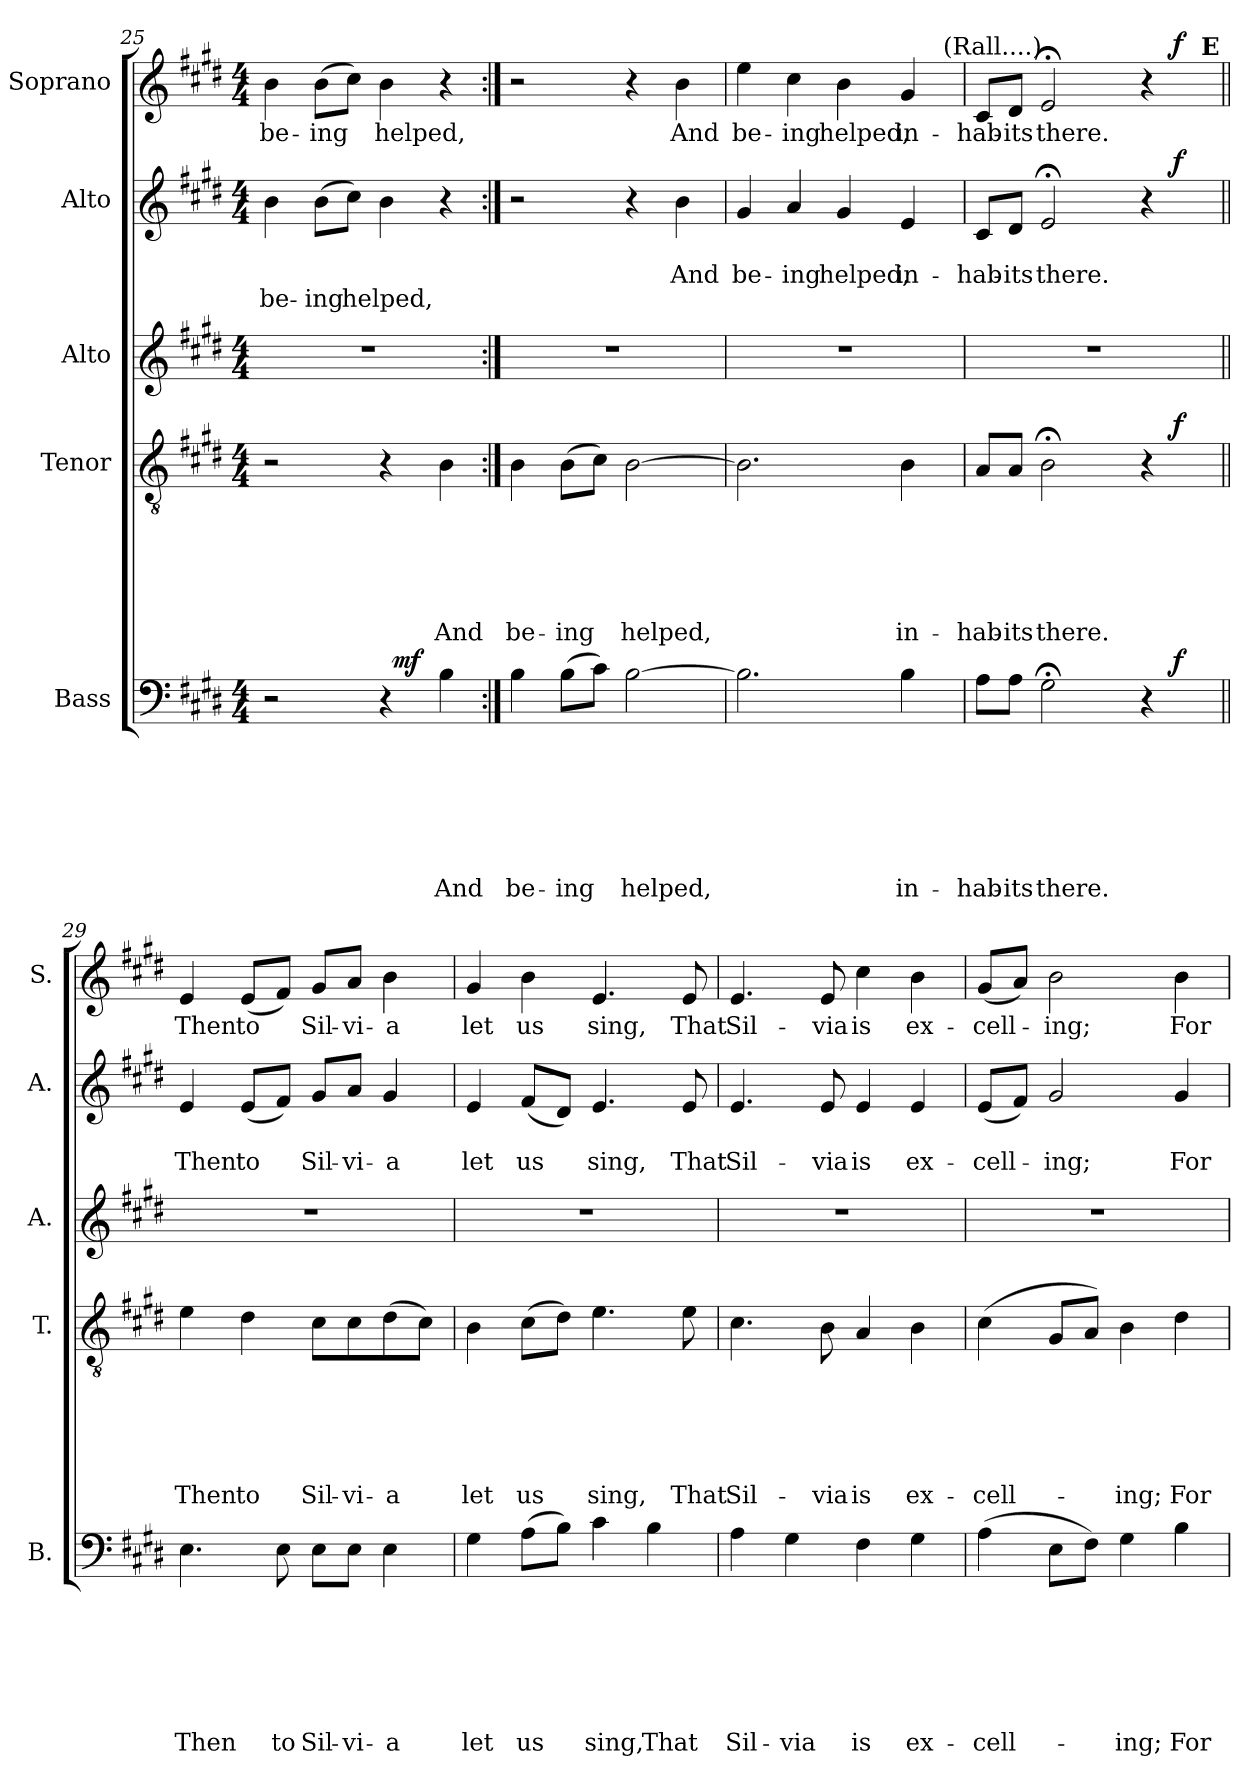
**kern	**text	**text	**text	**text	**text	**text	**text	**dynam	**kern	**text	**text	**text	**text	**text	**text	**dynam	**kern	**kern	**text	**text	**text	**dynam	**kern	**text	**dynam
*part5	*part5	*part5	*part5	*part5	*part5	*part5	*part5	*part5	*part4	*part4	*part4	*part4	*part4	*part4	*part4	*part4	*part3	*part2	*part2	*part2	*part2	*part2	*part1	*part1	*part1
*staff5	*staff5	*staff5	*staff5	*staff5	*staff5	*staff5	*staff5	*staff5	*staff4	*staff4	*staff4	*staff4	*staff4	*staff4	*staff4	*staff4	*staff3	*staff2	*staff2	*staff2	*staff2	*staff2	*staff1	*staff1	*staff1
*I"Bass	*	*	*	*	*	*	*	*	*I"Tenor	*	*	*	*	*	*	*	*I"Alto	*I"Alto	*	*	*	*	*I"Soprano	*	*
*I'B.	*	*	*	*	*	*	*	*	*I'T.	*	*	*	*	*	*	*	*I'A.	*I'A.	*	*	*	*	*I'S.	*	*
*clefF4	*	*	*	*	*	*	*	*	*clefGv2	*	*	*	*	*	*	*	*clefG2	*clefG2	*	*	*	*	*clefG2	*	*
*k[f#c#g#d#]	*	*	*	*	*	*	*	*	*k[f#c#g#d#]	*	*	*	*	*	*	*	*k[f#c#g#d#]	*k[f#c#g#d#]	*	*	*	*	*k[f#c#g#d#]	*	*
*E:	*	*	*	*	*	*	*	*	*E:	*	*	*	*	*	*	*	*E:	*E:	*	*	*	*	*E:	*	*
*M4/4	*	*	*	*	*	*	*	*	*M4/4	*	*	*	*	*	*	*	*M4/4	*M4/4	*	*	*	*	*M4/4	*	*
=25	=25	=25	=25	=25	=25	=25	=25	=25	=25	=25	=25	=25	=25	=25	=25	=25	=25	=25	=25	=25	=25	=25	=25	=25	=25
!	!	!	!	!	!	!	!	!	!	!	!	!	!	!	!	!	!	!	!	!	!LO:LY:b	!	!	!LO:LY:b	!
*^	*	*	*	*	*	*	*	*	*	*	*	*	*	*	*	*	*	*	*	*	*	*	*	*	*
2r	2ryy	.	.	.	.	.	.	.	.	2r	.	.	.	.	.	.	.	1r	4b\	.	.	be-	.	4b\	be-	.
!	!	!	!	!	!	!	!	!	!	!	!	!	!	!	!	!	!	!	!	!	!	!LO:LY:b	!	!	!LO:LY:b	!
.	.	.	.	.	.	.	.	.	.	.	.	.	.	.	.	.	.	.	(>8b\L	.	.	-ing	.	(>8b\L	-ing	.
!	!	!	!	!	!	!	!	!	!	!	!	!	!	!	!	!	!	!	!	!	!	!LO:LY:b	!	!	!	!
.	.	.	.	.	.	.	.	.	.	.	.	.	.	.	.	.	.	.	8cc#\J)	.	.	helped,	.	8cc#\J)	.	.
!	!	!	!	!	!	!	!	!	!	!	!	!	!	!	!	!	!	!	!	!	!	!	!	!	!LO:LY:b	!
4r	32ryy	.	.	.	.	.	.	.	.	4r	.	.	.	.	.	.	.	.	4b\	.	.	.	.	4b\	helped,	.
!	!	!	!	!	!	!	!	!	!LO:DY:b	!	!	!	!	!	!	!	!	!	!	!	!	!	!	!	!	!
.	4...ryy	.	.	.	.	.	.	.	mf	.	.	.	.	.	.	.	.	.	.	.	.	.	.	.	.	.
!	!	!	!	!	!	!	!	!LO:LY:b	!	!	!	!	!	!	!	!LO:LY:b	!	!	!	!	!	!	!	!	!	!
4B\	.	.	.	.	.	.	.	And	.	4B\	.	.	.	.	.	And	.	.	4r	.	.	.	.	4r	.	.
!!LO:LB:g=z
=26:|!	=26:|!	=26:|!	=26:|!	=26:|!	=26:|!	=26:|!	=26:|!	=26:|!	=26:|!	=26:|!	=26:|!	=26:|!	=26:|!	=26:|!	=26:|!	=26:|!	=26:|!	=26:|!	=26:|!	=26:|!	=26:|!	=26:|!	=26:|!	=26:|!	=26:|!	=26:|!
!	!	!	!	!	!	!	!	!LO:LY:b:rj	!	!	!	!	!	!	!	!LO:LY:b	!	!	!	!	!	!	!	!	!	!
*v	*v	*	*	*	*	*	*	*	*	*	*	*	*	*	*	*	*	*	*	*	*	*	*	*	*	*
4B\	.	.	.	.	.	.	be-	.	4B\	.	.	.	.	.	be-	.	1r	2r	.	.	.	.	2r	.	.
!	!	!	!	!	!	!	!LO:LY:b	!	!	!	!	!	!	!	!LO:LY:b	!	!	!	!	!	!	!	!	!	!
(>8B\L	.	.	.	.	.	.	-ing	.	(>8B\L	.	.	.	.	.	-ing	.	.	.	.	.	.	.	.	.	.
8c#\J)	.	.	.	.	.	.	.	.	8c#\J)	.	.	.	.	.	.	.	.	.	.	.	.	.	.	.	.
!	!	!	!	!	!	!	!LO:LY:b	!	!	!	!	!	!	!	!LO:LY:b	!	!	!	!	!	!	!	!	!	!
[>2B\	.	.	.	.	.	.	helped,	.	[>2B\	.	.	.	.	.	helped,	.	.	4r	.	.	.	.	4r	.	.
!	!	!	!	!	!	!	!	!	!	!	!	!	!	!	!	!	!	!	!	!LO:LY:b	!	!	!	!LO:LY:b	!
.	.	.	.	.	.	.	.	.	.	.	.	.	.	.	.	.	.	4b\	.	And	.	.	4b\	And	.
=27	=27	=27	=27	=27	=27	=27	=27	=27	=27	=27	=27	=27	=27	=27	=27	=27	=27	=27	=27	=27	=27	=27	=27	=27	=27
!	!	!	!	!	!	!	!	!	!	!	!	!	!	!	!	!	!	!	!	!LO:LY:b	!	!	!	!LO:LY:b	!
*	*	*	*	*	*	*	*	*	*	*	*	*	*	*	*	*	*	*	*	*	*	*	*^	*	*
2.B\]	.	.	.	.	.	.	.	.	2.B\]	.	.	.	.	.	.	.	1r	4g#/	.	be-	.	.	4ee\	2...ryy	be-	.
!	!	!	!	!	!	!	!	!	!	!	!	!	!	!	!	!	!	!	!	!LO:LY:b	!	!	!	!	!LO:LY:b	!
.	.	.	.	.	.	.	.	.	.	.	.	.	.	.	.	.	.	4a/	.	-ing	.	.	4cc#\	.	-ing	.
!	!	!	!	!	!	!	!	!	!	!	!	!	!	!	!	!	!	!	!	!LO:LY:b	!	!	!	!	!LO:LY:b	!
.	.	.	.	.	.	.	.	.	.	.	.	.	.	.	.	.	.	4g#/	.	helped,	.	.	4b\	.	helped,	.
!	!	!	!	!	!	!	!LO:LY:b	!	!	!	!	!	!	!	!LO:LY:b	!	!	!	!	!LO:LY:b	!	!	!	!	!LO:LY:b	!
4B\	.	.	.	.	.	.	in-	.	4B\	.	.	.	.	.	in-	.	.	4e/	.	in-	.	.	4g#/	.	in-	.
!	!	!	!	!	!	!	!	!	!	!	!	!	!	!	!	!	!	!	!	!	!	!	!	!LO:TX:a:t=(Rall....)	!	!
.	.	.	.	.	.	.	.	.	.	.	.	.	.	.	.	.	.	.	.	.	.	.	.	16ryy	.	.
=28	=28	=28	=28	=28	=28	=28	=28	=28	=28	=28	=28	=28	=28	=28	=28	=28	=28	=28	=28	=28	=28	=28	=28	=28	=28	=28
!	!	!	!	!	!	!	!LO:LY:b	!	!	!	!	!	!	!	!LO:LY:b	!	!	!	!	!LO:LY:b	!	!	!	!	!LO:LY:b	!
*^	*	*	*	*	*	*	*	*	*^	*	*	*	*	*	*	*	*	*^	*	*	*	*	*	*^	*	*
8A\L	2..ryy	.	.	.	.	.	.	-hab-	.	8A/L	2..ryy	.	.	.	.	.	-hab-	.	1r	8c#/L	2..ryy	.	-hab-	.	.	8c#/L	2..ryy	2ryy	-hab-	.
!	!	!	!	!	!	!	!	!LO:LY:b	!	!	!	!	!	!	!	!	!LO:LY:b	!	!	!	!	!	!LO:LY:b	!	!	!	!	!	!LO:LY:b	!
8A\J	.	.	.	.	.	.	.	-its	.	8A/J	.	.	.	.	.	.	-its	.	.	8d#/J	.	.	-its	.	.	8d#/J	.	.	-its	.
!	!	!	!	!	!	!	!	!LO:LY:b	!	!	!	!	!	!	!	!	!LO:LY:b	!	!	!	!	!	!LO:LY:b	!	!	!	!	!	!LO:LY:b	!
2G#;<\	.	.	.	.	.	.	.	there.	.	2B;<\	.	.	.	.	.	.	there.	.	.	2e;/	.	.	there.	.	.	2e;/	.	.	there.	.
.	.	.	.	.	.	.	.	.	.	.	.	.	.	.	.	.	.	.	.	.	.	.	.	.	.	.	.	4...ryy	.	.
4r	.	.	.	.	.	.	.	.	.	4r	.	.	.	.	.	.	.	.	.	4r	.	.	.	.	.	4r	.	.	.	.
!	!	!	!	!	!	!	!	!	!LO:DY:b	!	!	!	!	!	!	!	!	!LO:DY:b	!	!	!	!	!	!	!LO:DY:b	!	!	!	!	!LO:DY:b
.	8ryy	.	.	.	.	.	.	.	f	.	8ryy	.	.	.	.	.	.	f	.	.	8ryy	.	.	.	f	.	8ryy	.	.	f
!	!	!	!	!	!	!	!	!	!	!	!	!	!	!	!	!	!	!	!	!	!	!	!	!	!	!	!	!LO:TX:a:B:t=E	!	!
.	.	.	.	.	.	.	.	.	.	.	.	.	.	.	.	.	.	.	.	.	.	.	.	.	.	.	.	32ryy	.	.
=29||	=29||	=29||	=29||	=29||	=29||	=29||	=29||	=29||	=29||	=29||	=29||	=29||	=29||	=29||	=29||	=29||	=29||	=29||	=29||	=29||	=29||	=29||	=29||	=29||	=29||	=29||	=29||	=29||	=29||	=29||
!	!	!	!	!	!	!	!	!LO:LY:b	!	!	!	!	!	!	!	!	!LO:LY:b	!	!	!	!	!	!LO:LY:b	!	!	!	!	!	!LO:LY:b	!
*v	*v	*	*	*	*	*	*	*	*	*	*	*	*	*	*	*	*	*	*	*v	*v	*	*	*	*	*v	*v	*v	*	*
*	*	*	*	*	*	*	*	*	*v	*v	*	*	*	*	*	*	*	*	*	*	*	*	*	*	*	*
4.E\	.	.	.	.	.	.	Then	.	4e\	.	.	.	.	.	Then	.	1r	4e/	.	Then	.	.	4e/	Then	.
!	!	!	!	!	!	!	!	!	!	!	!	!	!	!	!LO:LY:b	!	!	!	!	!LO:LY:b	!	!	!	!LO:LY:b	!
.	.	.	.	.	.	.	.	.	4d#\	.	.	.	.	.	to	.	.	(<8e/L	.	to	.	.	(<8e/L	to	.
!	!	!	!	!	!	!	!LO:LY:b:rj	!	!	!	!	!	!	!	!	!	!	!	!	!	!	!	!	!	!
8E\	.	.	.	.	.	.	to	.	.	.	.	.	.	.	.	.	.	8f#/J)	.	.	.	.	8f#/J)	.	.
!	!	!	!	!	!	!	!LO:LY:b	!	!	!	!	!	!	!	!LO:LY:b	!	!	!	!	!LO:LY:b	!	!	!	!LO:LY:b	!
8E\L	.	.	.	.	.	.	Sil-	.	8c#\L	.	.	.	.	.	Sil-	.	.	8g#/L	.	Sil-	.	.	8g#/L	Sil-	.
!	!	!	!	!	!	!	!LO:LY:b	!	!	!	!	!	!	!	!LO:LY:b	!	!	!	!	!LO:LY:b:rj	!	!	!	!LO:LY:b	!
8E\J	.	.	.	.	.	.	-vi-	.	8c#\	.	.	.	.	.	-vi-	.	.	8a/J	.	-vi-	.	.	8a/J	-vi-	.
!	!	!	!	!	!	!	!LO:LY:b	!	!	!	!	!	!	!	!LO:LY:b	!	!	!	!	!LO:LY:b	!	!	!	!LO:LY:b	!
4E\	.	.	.	.	.	.	-a	.	(>8d#\	.	.	.	.	.	-a	.	.	4g#/	.	-a	.	.	4b\	-a	.
.	.	.	.	.	.	.	.	.	8c#\J)	.	.	.	.	.	.	.	.	.	.	.	.	.	.	.	.
=30	=30	=30	=30	=30	=30	=30	=30	=30	=30	=30	=30	=30	=30	=30	=30	=30	=30	=30	=30	=30	=30	=30	=30	=30	=30
!	!	!	!	!	!	!	!LO:LY:b	!	!	!	!	!	!	!	!LO:LY:b	!	!	!	!	!LO:LY:b	!	!	!	!LO:LY:b	!
4G#\	.	.	.	.	.	.	let	.	4B\	.	.	.	.	.	let	.	1r	4e/	.	let	.	.	4g#/	let	.
!	!	!	!	!	!	!	!LO:LY:b	!	!	!	!	!	!	!	!LO:LY:b	!	!	!	!	!LO:LY:b	!	!	!	!LO:LY:b	!
(>8A\L	.	.	.	.	.	.	us	.	(>8c#\L	.	.	.	.	.	us	.	.	(<8f#/L	.	us	.	.	4b\	us	.
8B\J)	.	.	.	.	.	.	.	.	8d#\J)	.	.	.	.	.	.	.	.	8d#/J)	.	.	.	.	.	.	.
!	!	!	!	!	!	!	!LO:LY:b	!	!	!	!	!	!	!	!LO:LY:b	!	!	!	!	!LO:LY:b	!	!	!	!LO:LY:b	!
4c#\	.	.	.	.	.	.	sing,	.	4.e\	.	.	.	.	.	sing,	.	.	4.e/	.	sing,	.	.	4.e/	sing,	.
!	!	!	!	!	!	!	!LO:LY:b	!	!	!	!	!	!	!	!	!	!	!	!	!	!	!	!	!	!
4B\	.	.	.	.	.	.	That	.	.	.	.	.	.	.	.	.	.	.	.	.	.	.	.	.	.
!	!	!	!	!	!	!	!	!	!	!	!	!	!	!	!LO:LY:b	!	!	!	!	!LO:LY:b	!	!	!	!LO:LY:b	!
.	.	.	.	.	.	.	.	.	8e\	.	.	.	.	.	That	.	.	8e/	.	That	.	.	8e/	That	.
!!LO:LB:g=z
=31	=31	=31	=31	=31	=31	=31	=31	=31	=31	=31	=31	=31	=31	=31	=31	=31	=31	=31	=31	=31	=31	=31	=31	=31	=31
!	!	!	!	!	!	!	!LO:LY:b:rj	!	!	!	!	!	!	!	!LO:LY:b	!	!	!	!	!LO:LY:b	!	!	!	!LO:LY:b	!
4A\	.	.	.	.	.	.	Sil-	.	4.c#\	.	.	.	.	.	Sil-	.	1r	4.e/	.	Sil-	.	.	4.e/	Sil-	.
!	!	!	!	!	!	!	!LO:LY:b	!	!	!	!	!	!	!	!	!	!	!	!	!	!	!	!	!	!
4G#\	.	.	.	.	.	.	-via	.	.	.	.	.	.	.	.	.	.	.	.	.	.	.	.	.	.
!	!	!	!	!	!	!	!	!	!	!	!	!	!	!	!LO:LY:b	!	!	!	!	!LO:LY:b	!	!	!	!LO:LY:b	!
.	.	.	.	.	.	.	.	.	8B\	.	.	.	.	.	-via	.	.	8e/	.	-via	.	.	8e/	-via	.
!	!	!	!	!	!	!	!LO:LY:b	!	!	!	!	!	!	!	!LO:LY:b	!	!	!	!	!LO:LY:b	!	!	!	!LO:LY:b	!
4F#\	.	.	.	.	.	.	is	.	4A/	.	.	.	.	.	is	.	.	4e/	.	is	.	.	4cc#\	is	.
!	!	!	!	!	!	!	!LO:LY:b	!	!	!	!	!	!	!	!LO:LY:b	!	!	!	!	!LO:LY:b	!	!	!	!LO:LY:b	!
4G#\	.	.	.	.	.	.	ex-	.	4B\	.	.	.	.	.	ex-	.	.	4e/	.	ex-	.	.	4b\	ex-	.
=32	=32	=32	=32	=32	=32	=32	=32	=32	=32	=32	=32	=32	=32	=32	=32	=32	=32	=32	=32	=32	=32	=32	=32	=32	=32
!	!	!	!	!	!	!	!LO:LY:b	!	!	!	!	!	!	!	!LO:LY:b	!	!	!	!	!LO:LY:b	!	!	!	!LO:LY:b	!
(>4A\	.	.	.	.	.	.	-cell-	.	(>4c#\	.	.	.	.	.	-cell-	.	1r	(<8e/L	.	-cell-	.	.	(<8g#/L	-cell-	.
.	.	.	.	.	.	.	.	.	.	.	.	.	.	.	.	.	.	8f#/J)	.	.	.	.	8a/J)	.	.
!	!	!	!	!	!	!	!	!	!	!	!	!	!	!	!	!	!	!	!	!LO:LY:b	!	!	!	!LO:LY:b	!
8E\L	.	.	.	.	.	.	.	.	8G#/L	.	.	.	.	.	.	.	.	2g#/	.	-ing;	.	.	2b\	-ing;	.
8F#\J)	.	.	.	.	.	.	.	.	8A/J)	.	.	.	.	.	.	.	.	.	.	.	.	.	.	.	.
!	!	!	!	!	!	!	!LO:LY:b	!	!	!	!	!	!	!	!LO:LY:b	!	!	!	!	!	!	!	!	!	!
4G#\	.	.	.	.	.	.	-ing;	.	4B\	.	.	.	.	.	-ing;	.	.	.	.	.	.	.	.	.	.
!	!	!	!	!	!	!	!LO:LY:b	!	!	!	!	!	!	!	!LO:LY:b	!	!	!	!	!LO:LY:b	!	!	!	!LO:LY:b	!
4B\	.	.	.	.	.	.	For	.	4d#\	.	.	.	.	.	For	.	.	4g#/	.	For	.	.	4b\	For	.
=	=	=	=	=	=	=	=	=	=	=	=	=	=	=	=	=	=	=	=	=	=	=	=	=	=
*-	*-	*-	*-	*-	*-	*-	*-	*-	*-	*-	*-	*-	*-	*-	*-	*-	*-	*-	*-	*-	*-	*-	*-	*-	*-
